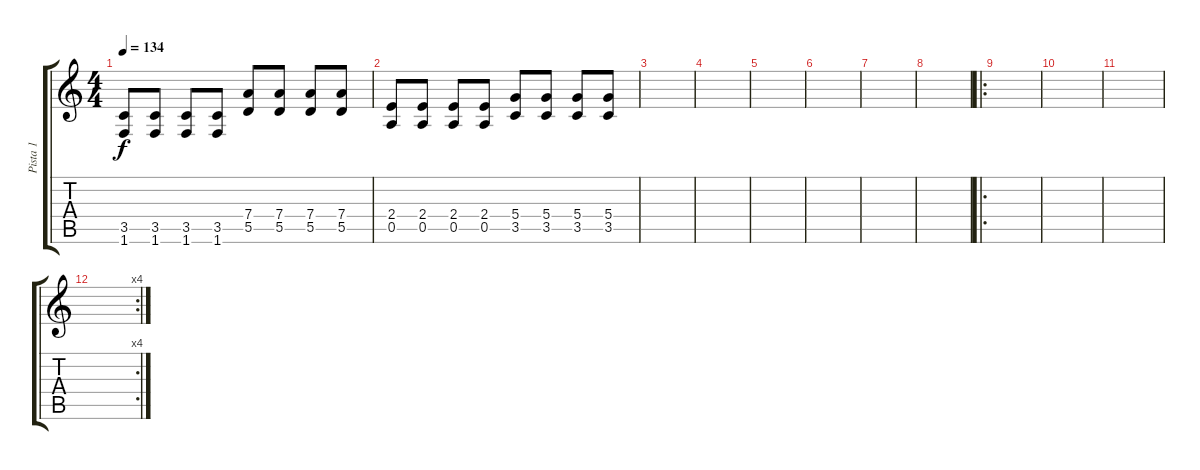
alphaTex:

\track ("Pista 1" "Pista 1") {instrument electricguitarmuted}
\staff {score tabs}
\tuning (E4 B3 G3 D3 A2 E2) {hide}
\ts (4 4)
\tempo 134
\clef g2
\ks c
(3.5 1.6).8{dy f} (3.5 1.6).8 (3.5 1.6).8 (3.5 1.6).8 (7.4 5.5).8 (7.4 5.5).8 (7.4 5.5).8 (7.4 5.5).8 |
(2.4 0.5).8 (2.4 0.5).8 (2.4 0.5).8 (2.4 0.5).8 (5.4 3.5).8 (5.4 3.5).8 (5.4 3.5).8 (5.4 3.5).8 |
|
|
|
|
|
|
\ro
|
|
|
\rc 4
